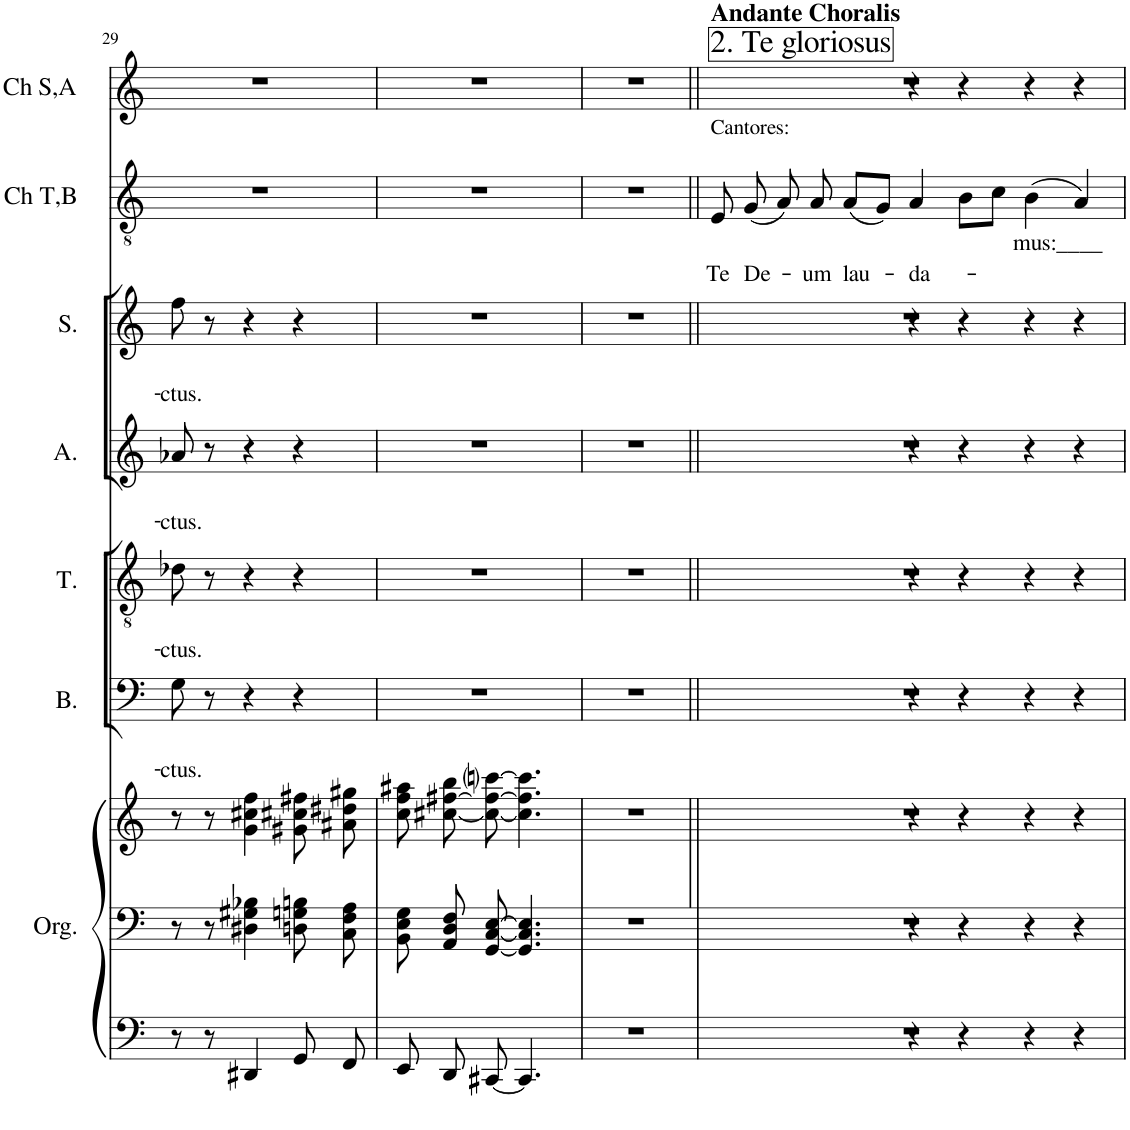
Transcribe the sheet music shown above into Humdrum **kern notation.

**kern	**kern	**kern	**kern	**text	**text	**kern	**text	**text	**kern	**text	**text	**kern	**text	**text	**kern	**text	**text	**kern
*part7	*part7	*part7	*part6	*part6	*part6	*part5	*part5	*part5	*part4	*part4	*part4	*part3	*part3	*part3	*part2	*part2	*part2	*part1
*staff9	*staff8	*staff7	*staff6	*staff6	*staff6	*staff5	*staff5	*staff5	*staff4	*staff4	*staff4	*staff3	*staff3	*staff3	*staff2	*staff2	*staff2	*staff1
*I"Orgel	*	*	*I"Bass	*	*	*I"Tenor	*	*	*I"Alt	*	*	*I"Sopran	*	*	*I"Choral T,B	*	*	*I"Choral S,A
*I'Org.	*	*	*I'B.	*	*	*I'T.	*	*	*I'A.	*	*	*I'S.	*	*	*I'Ch T,B	*	*	*I'Ch S,A
!!LO:PB:g=z
*clefF4	*clefF4	*clefG2	*clefF4	*	*	*clefGv2	*	*	*clefG2	*	*	*clefG2	*	*	*clefGv2	*	*	*clefG2
*k[]	*k[]	*k[]	*k[]	*	*	*k[]	*	*	*k[]	*	*	*k[]	*	*	*k[]	*	*	*k[]
*M3/4	*M3/4	*M3/4	*M3/4	*	*	*M3/4	*	*	*M3/4	*	*	*M3/4	*	*	*M3/4	*	*	*M3/4
=29	=29	=29	=29	=29	=29	=29	=29	=29	=29	=29	=29	=29	=29	=29	=29	=29	=29	=29
!	!	!	!	!	!LO:LY:b	!	!	!LO:LY:b	!	!	!LO:LY:b	!	!	!LO:LY:b	!	!	!	!
8r	8r	8r	8G\	.	-ctus.	8d-X\	.	-ctus.	8a-X/	.	-ctus.	8ff\	.	-ctus.	2.r	.	.	2.r
8r	8r	8r	8r	.	.	8r	.	.	8r	.	.	8r	.	.	.	.	.	.
4DD#X/	4D#X\ 4G#X\ 4B-X\	4g\ 4cc#X\ 4ff\	4r	.	.	4r	.	.	4r	.	.	4r	.	.	.	.	.	.
8GG/L	8Dn\ 8Gn\ 8Bn\L	8g#X\ 8cc#X\ 8ff#X\L	4r	.	.	4r	.	.	4r	.	.	4r	.	.	.	.	.	.
8FF/J	8C\ 8F\ 8A\J	8a#X\ 8dd#X\ 8gg#X\J	.	.	.	.	.	.	.	.	.	.	.	.	.	.	.	.
=30	=30	=30	=30	=30	=30	=30	=30	=30	=30	=30	=30	=30	=30	=30	=30	=30	=30	=30
8EE/L	8BB\ 8E\ 8G\L	8cc\ 8ff\ 8aa#X\L	2.r	.	.	2.r	.	.	2.r	.	.	2.r	.	.	2.r	.	.	2.r
8DD/J	8AA\ 8D\ 8F\J	[8cc#X\ [8ff#X\ 8bb\J	.	.	.	.	.	.	.	.	.	.	.	.	.	.	.	.
[8CC#X/	[8GG/ [8C/ [8E/	8cc#\_ 8ff#\_ [8cccni\	.	.	.	.	.	.	.	.	.	.	.	.	.	.	.	.
4.CC#/]	4.GG/] 4.C/] 4.E/]	4.cc#\] 4.ff#\] 4.ccc\]	.	.	.	.	.	.	.	.	.	.	.	.	.	.	.	.
=31	=31	=31	=31	=31	=31	=31	=31	=31	=31	=31	=31	=31	=31	=31	=31	=31	=31	=31
2.r	2.r	2.r	2.r	.	.	2.r	.	.	2.r	.	.	2.r	.	.	2.r	.	.	2.r
=32||	=32||	=32||	=32||	=32||	=32||	=32||	=32||	=32||	=32||	=32||	=32||	=32||	=32||	=32||	=32||	=32||	=32||	=32||
!	!	!	!	!	!	!	!	!	!	!	!	!	!	!	!	!	!	!LO:TX:a:t=2. Te gloriosus
!	!	!	!	!	!	!	!	!	!	!	!	!	!	!	!	!	!	!LO:TX:a:B:t=Andante Choralis
!	!	!	!	!	!	!	!	!	!	!	!	!	!	!	!LO:TX:a:t=Cantores&colon;	!	!	!
!	!	!	!	!	!	!	!	!	!	!	!	!	!	!	!	!	!LO:LY:b	!
2.r	2.r	2.r	2.r	.	.	2.r	.	.	2.r	.	.	2.r	.	.	8E/	.	Te	2.r
!	!	!	!	!	!	!	!	!	!	!	!	!	!	!	!	!	!LO:LY:b	!
.	.	.	.	.	.	.	.	.	.	.	.	.	.	.	(8G/	.	De-	.
.	.	.	.	.	.	.	.	.	.	.	.	.	.	.	8A/)	.	.	.
!	!	!	!	!	!	!	!	!	!	!	!	!	!	!	!	!	!LO:LY:b	!
.	.	.	.	.	.	.	.	.	.	.	.	.	.	.	8A/	.	-um	.
!	!	!	!	!	!	!	!	!	!	!	!	!	!	!	!	!	!LO:LY:b	!
.	.	.	.	.	.	.	.	.	.	.	.	.	.	.	(8A/L	.	lau-	.
.	.	.	.	.	.	.	.	.	.	.	.	.	.	.	8G/J)	.	.	.
!	!	!	!	!	!	!	!	!	!	!	!	!	!	!	!	!	!LO:LY:b	!
4r	4r	4r	4r	.	.	4r	.	.	4r	.	.	4r	.	.	4A/	.	-da-	4r
4r	4r	4r	4r	.	.	4r	.	.	4r	.	.	4r	.	.	8B\L	.	.	4r
.	.	.	.	.	.	.	.	.	.	.	.	.	.	.	8c\J	.	.	.
!	!	!	!	!	!	!	!	!	!	!	!	!	!	!	!	!	!LO:LY:b	!
4r	4r	4r	4r	.	.	4r	.	.	4r	.	.	4r	.	.	(4B\	.	-mus:____	4r
4r	4r	4r	4r	.	.	4r	.	.	4r	.	.	4r	.	.	4A/)	.	.	4r
=	=	=	=	=	=	=	=	=	=	=	=	=	=	=	=	=	=	=
*-	*-	*-	*-	*-	*-	*-	*-	*-	*-	*-	*-	*-	*-	*-	*-	*-	*-	*-
